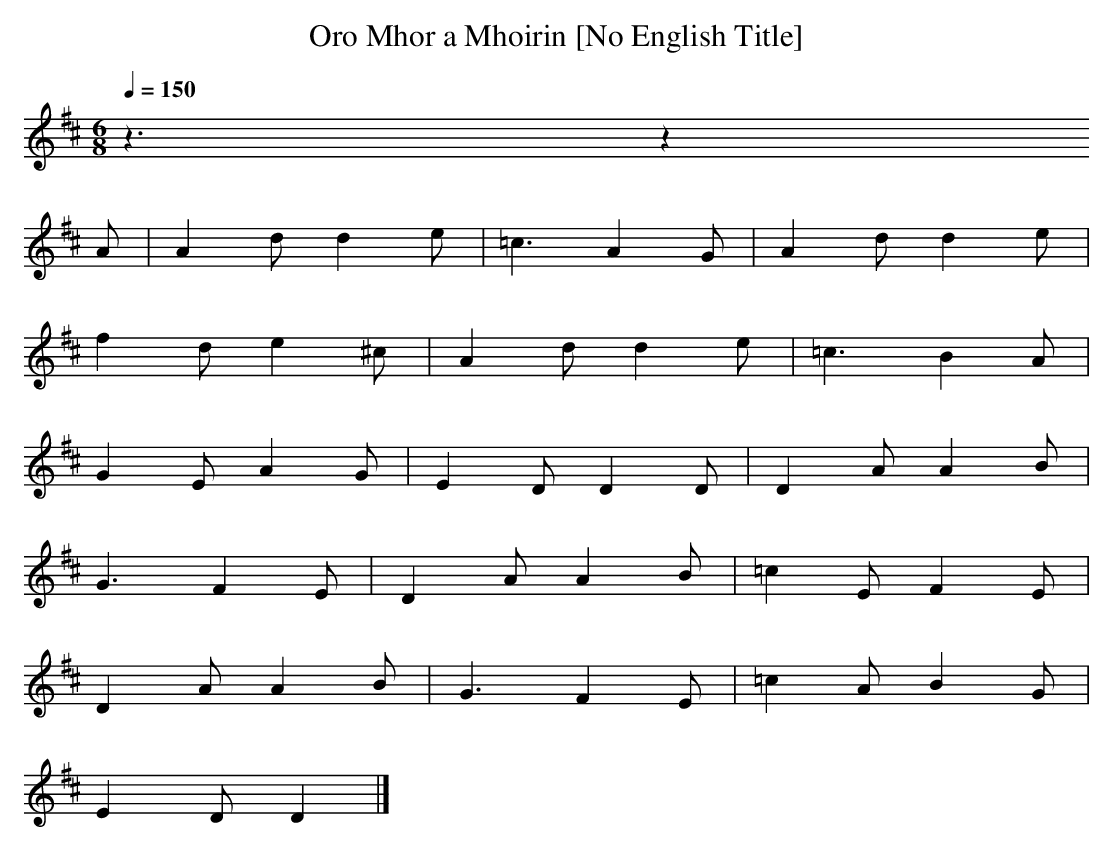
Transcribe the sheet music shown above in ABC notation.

X:1
T: Oro Mhor a Mhoirin [No English Title]
M: 6/8
L: 1/8
Q: 1/4=150
K: D % 2 sharps
V: 1
z3 z2
A | A2d d2e | =c3 A2G | A2d d2e |
f2d e2^c | A2d d2e | =c3 B2A |
G2E A2G | E2D D2D | D2A A2B |
G3 F2E | D2A A2B | =c2E F2E |
D2A A2B | G3 F2E | =c2A B2G |
E2D D2 |]
